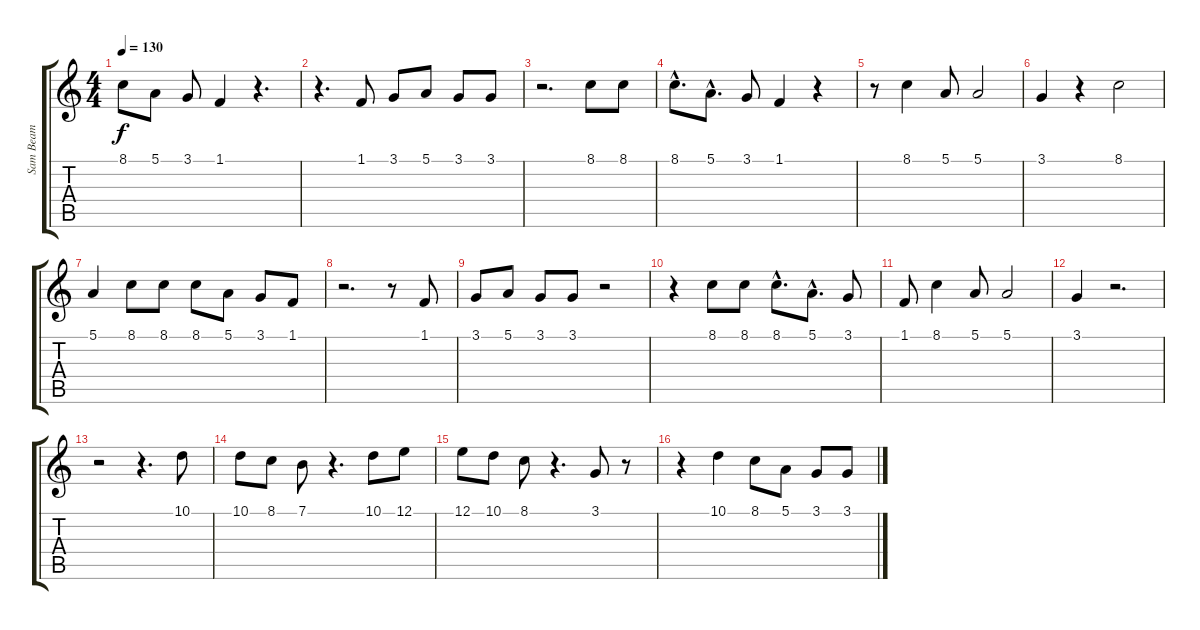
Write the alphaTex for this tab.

\track ("Sam Beam" "Sam Beam") {instrument synthvoice}
\staff {score tabs}
\tuning (E4 B3 G3 D3 A2 E2) {hide}
\ts (4 4)
\tempo 130
\clef g2
\ks c
8.1.8{dy f} 5.1.8 3.1.8 1.1.4 r.4{d} |
r.4{d} 1.1.8 3.1.8 5.1.8 3.1.8 3.1.8 |
r.2{d} 8.1.8 8.1.8 |
8.1{hac}.8{d} 5.1{hac}.8{d} 3.1.8 1.1.4 r.4 |
r.8 8.1.4 5.1.8 5.1.2 |
3.1.4 r.4 8.1.2 |
5.1.4 8.1.8 8.1.8 8.1.8 5.1.8 3.1.8 1.1.8 |
r.2{d} r.8 1.1.8 |
3.1.8 5.1.8 3.1.8 3.1.8 r.2 |
r.4 8.1.8 8.1.8 8.1{hac}.8{d} 5.1{hac}.8{d} 3.1.8 |
1.1.8 8.1.4 5.1.8 5.1.2 |
3.1.4 r.2{d} |
r.2 r.4{d} 10.1.8 |
10.1.8 8.1.8 7.1.8 r.4{d} 10.1.8 12.1.8 |
12.1.8 10.1.8 8.1.8 r.4{d} 3.1.8 r.8 |
r.4 10.1.4 8.1.8 5.1.8 3.1.8 3.1.8
